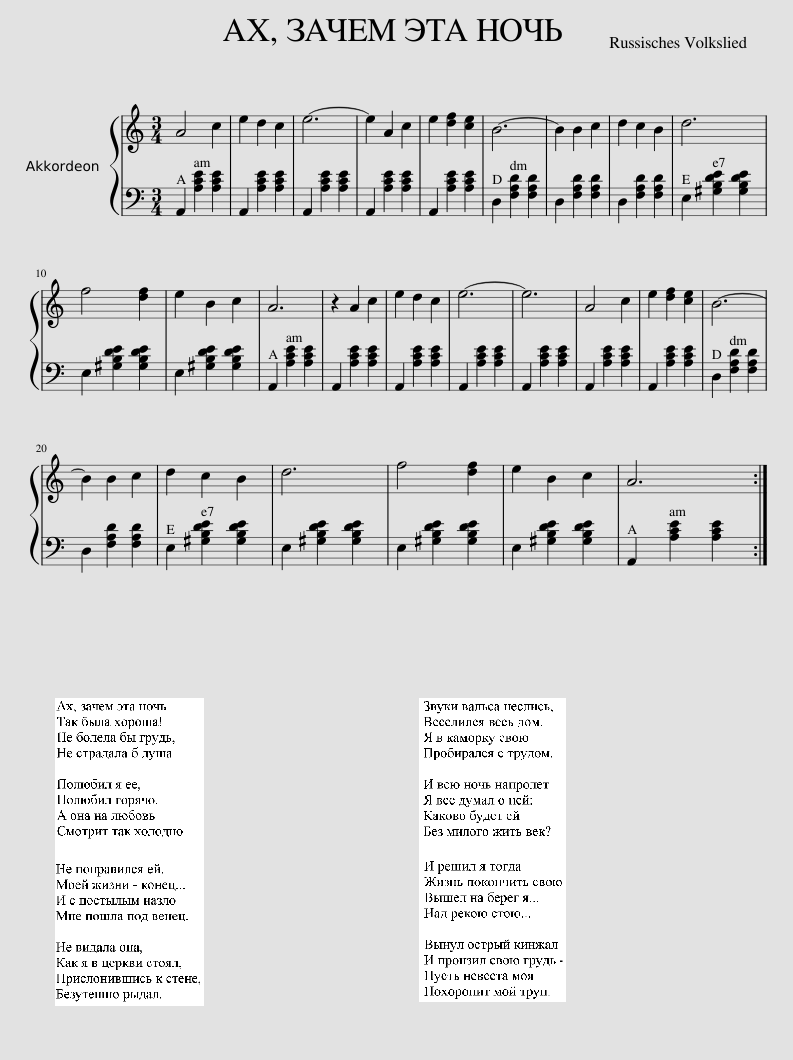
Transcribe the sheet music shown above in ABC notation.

X:1
%%score { 1 | 2 }
L:1/8
M:3/4
I:linebreak $
K:C
V:1 treble
V:2 bass
V:1
 A4 c2 | e2 d2 c2 | e6- | e2 A2 c2 | e2 [df]2 [ce]2 | %5
 B6- | B2 B2 c2 | d2 c2 B2 | d6 |$ f4 [df]2 | %10
 e2 B2 c2 | A6 | z2 A2 c2 | e2 d2 c2 | e6- | %15
 e6 | A4 c2 | e2 [df]2 [ce]2 | B6- |$ B2 B2 c2 | %20
 d2 c2 B2 | d6 | f4 [df]2 | e2 B2 c2 | A6 :| %25
V:2
 A,,2 [A,CE]2 [A,CE]2 | A,,2 [A,CE]2 [A,CE]2 | A,,2 [A,CE]2 [A,CE]2 | A,,2 [A,CE]2 [A,CE]2 | A,,2 [A,CE]2 [A,CE]2 | %5
 D,2 [F,A,D]2 [F,A,D]2 | D,2 [F,A,D]2 [F,A,D]2 | D,2 [F,A,D]2 [F,A,D]2 | E,2 [^G,B,DE]2 [G,B,DE]2 |$ E,2 [^G,B,DE]2 [G,B,DE]2 | %10
 E,2 [^G,B,DE]2 [G,B,DE]2 | A,,2 [A,CE]2 [A,CE]2 | A,,2 [A,CE]2 [A,CE]2 | A,,2 [A,CE]2 [A,CE]2 | A,,2 [A,CE]2 [A,CE]2 | %15
 A,,2 [A,CE]2 [A,CE]2 | A,,2 [A,CE]2 [A,CE]2 | A,,2 [A,CE]2 [A,CE]2 | D,2 [F,A,D]2 [F,A,D]2 |$ D,2 [F,A,D]2 [F,A,D]2 | %20
 E,2 [^G,B,DE]2 [G,B,DE]2 | E,2 [^G,B,DE]2 [G,B,DE]2 | E,2 [^G,B,DE]2 [G,B,DE]2 | E,2 [^G,B,DE]2 [G,B,DE]2 | A,,2 [A,CE]2 [A,CE]2 :| %25
